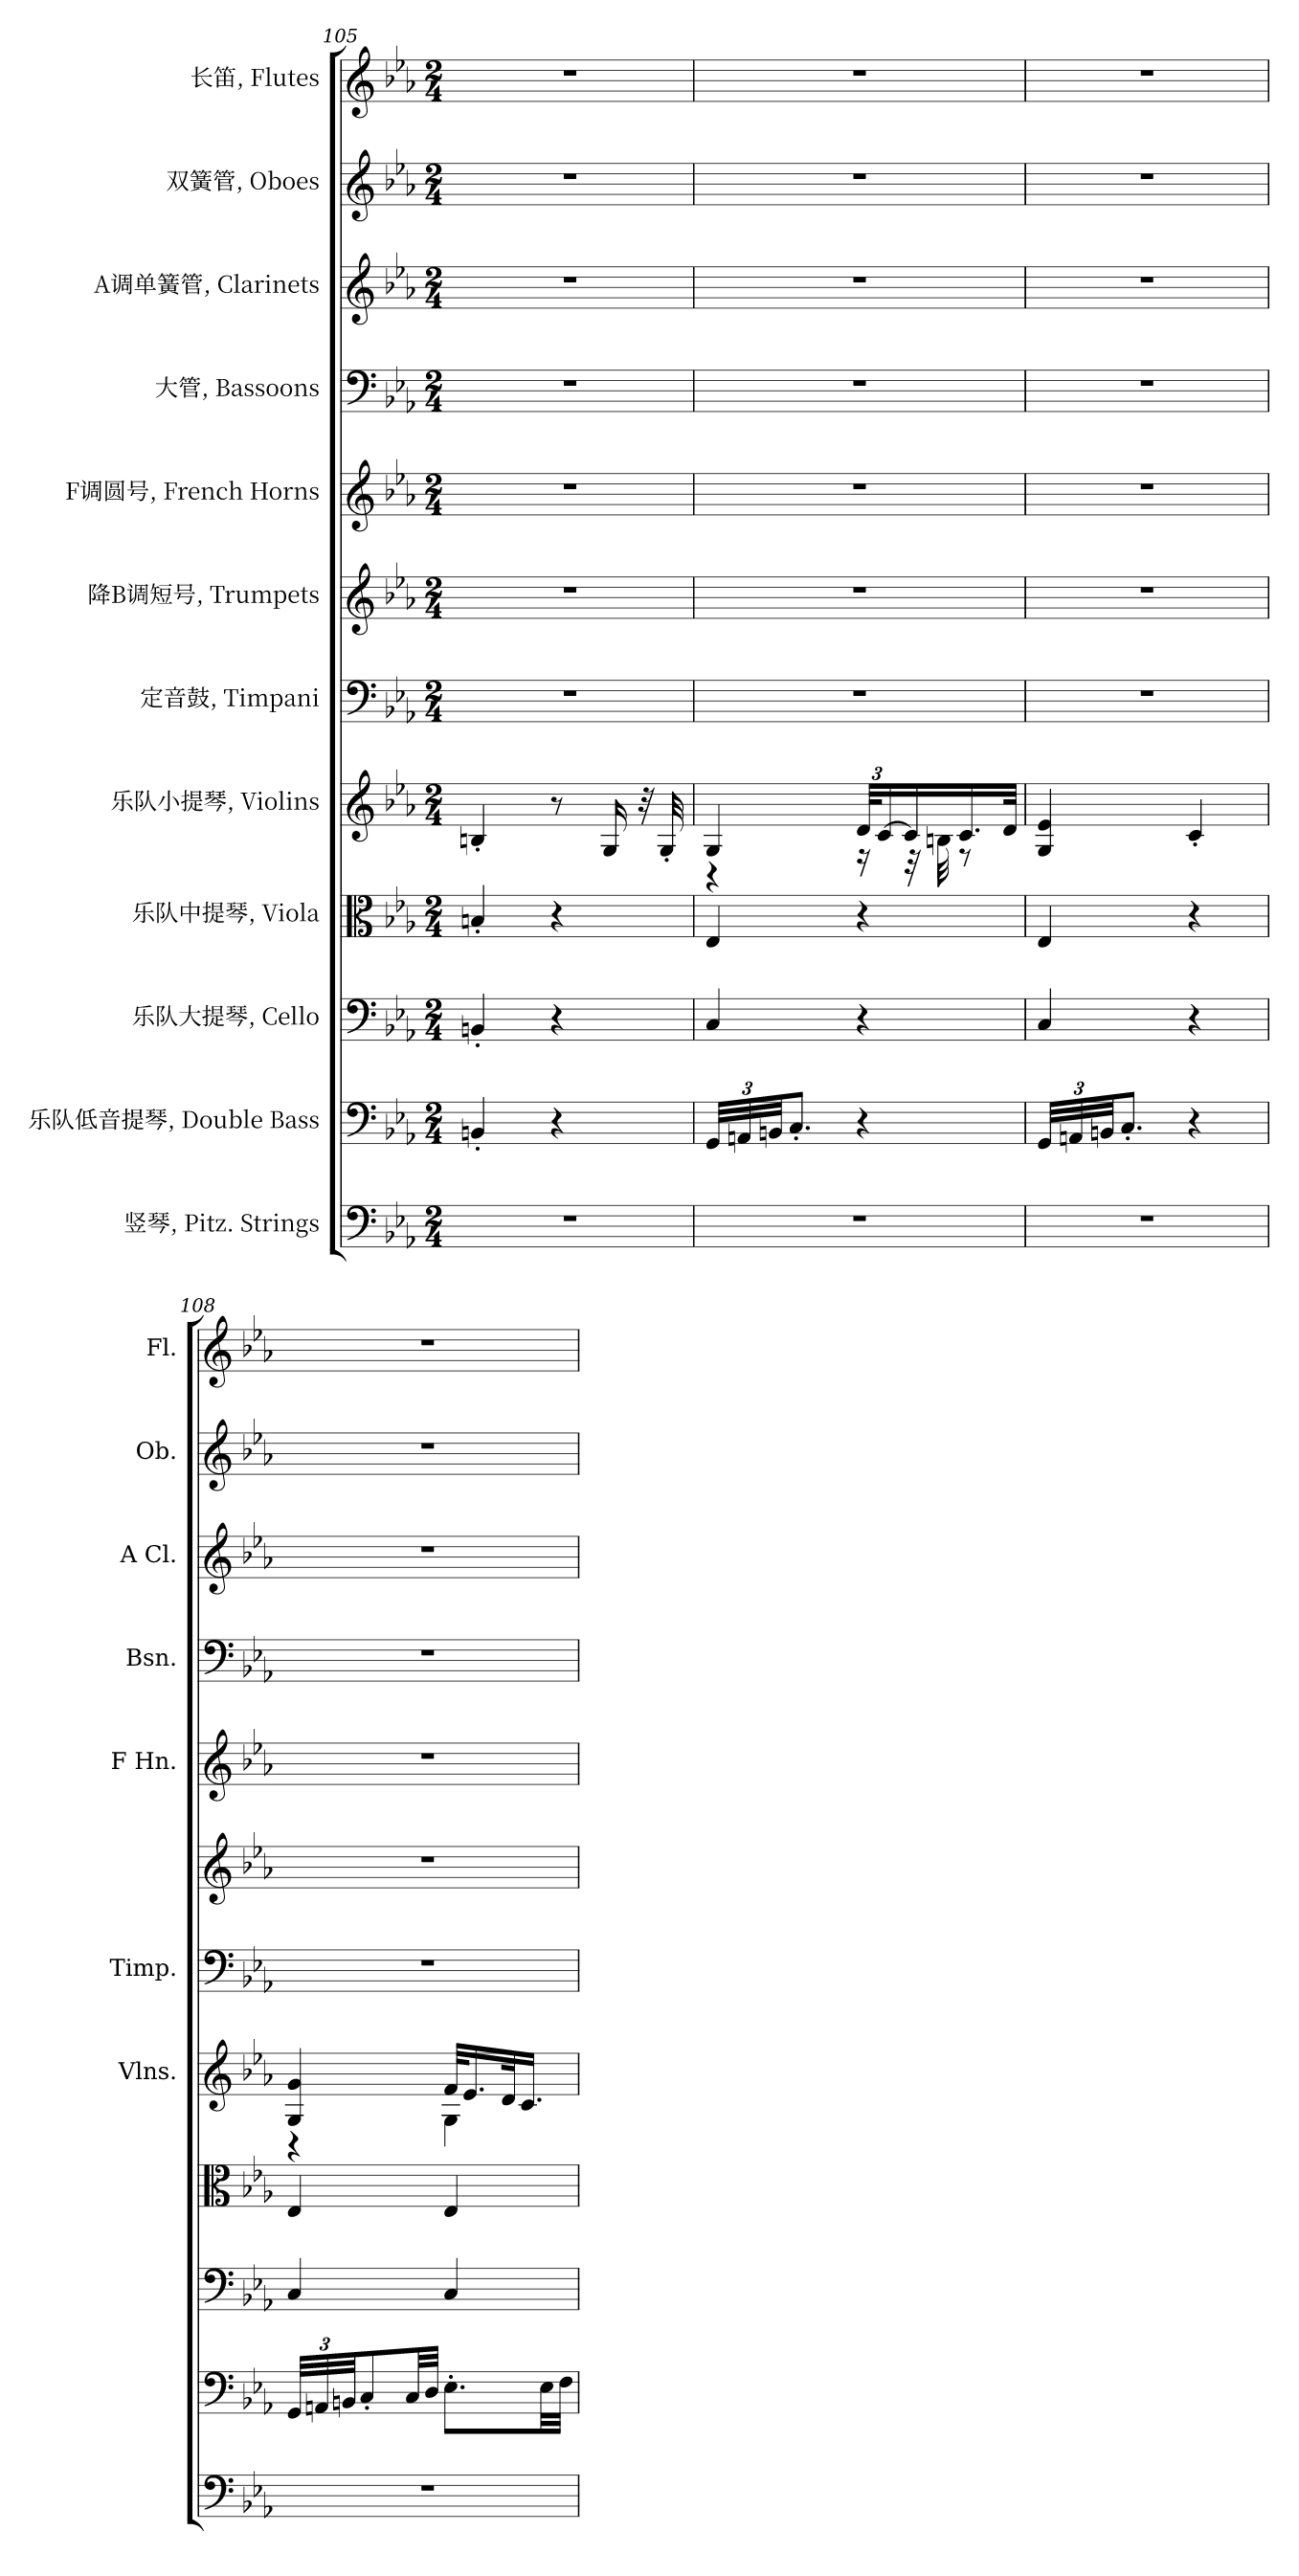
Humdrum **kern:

**kern	**kern	**kern	**kern	**kern	**kern	**kern	**kern	**kern	**kern	**kern	**kern
*part12	*part11	*part10	*part9	*part8	*part7	*part6	*part5	*part4	*part3	*part2	*part1
*staff12	*staff11	*staff10	*staff9	*staff8	*staff7	*staff6	*staff5	*staff4	*staff3	*staff2	*staff1
*I"竖琴, Pitz. Strings	*I"乐队低音提琴, Double Bass	*I"乐队大提琴, Cello	*I"乐队中提琴, Viola	*I"乐队小提琴, Violins	*I"定音鼓, Timpani	*I"降B调短号, Trumpets	*I"F调圆号, French Horns	*I"大管, Bassoons	*I"A调单簧管, Clarinets	*I"双簧管, Oboes	*I"长笛, Flutes
*	*	*	*	*I'Vlns.	*I'Timp.	*	*I'F Hn.	*I'Bsn.	*I'A Cl.	*I'Ob.	*I'Fl.
*clefF4	*clefF4	*clefF4	*clefC3	*clefG2	*clefF4	*clefG2	*clefG2	*clefF4	*clefG2	*clefG2	*clefG2
*	*ITrd7c12	*	*	*	*	*ITrd1c2	*ITrd4c7	*	*ITrd2c3	*	*
*k[b-e-a-]	*k[b-e-a-]	*k[b-e-a-]	*k[b-e-a-]	*k[b-e-a-]	*k[b-e-a-]	*k[b-e-a-d-g-]	*k[b-e-a-d-]	*k[b-e-a-]	*k[]	*k[b-e-a-]	*k[b-e-a-]
*M2/4	*M2/4	*M2/4	*M2/4	*M2/4	*M2/4	*M2/4	*M2/4	*M2/4	*M2/4	*M2/4	*M2/4
=105	=105	=105	=105	=105	=105	=105	=105	=105	=105	=105	=105
2r	4BBBn'/	4BBn'/	4Bn'/	4Bn'/	2r	2r	2r	2r	2r	2r	2r
.	4r	4r	4r	8r	.	.	.	.	.	.	.
.	.	.	.	16G/	.	.	.	.	.	.	.
.	.	.	.	32r	.	.	.	.	.	.	.
.	.	.	.	32G'/	.	.	.	.	.	.	.
=106	=106	=106	=106	=106	=106	=106	=106	=106	=106	=106	=106
*	*Xbrackettup	*	*	*	*	*	*	*	*	*	*
*	*	*	*	*^	*	*	*	*	*	*	*
2r	48GGG/LLL	4C/	4E-/	4G/	4r	2r	2r	2r	2r	2r	2r	2r
.	48AAAn/	.	.	.	.	.	.	.	.	.	.	.
.	48BBBn/JJ	.	.	.	.	.	.	.	.	.	.	.
.	8.CC'/J	.	.	.	.	.	.	.	.	.	.	.
*	*	*	*	*Xbrackettup	*	*	*	*	*	*	*	*
.	4r	4r	4r	48d/KLL	16r	.	.	.	.	.	.	.
.	.	.	.	[24c/	.	.	.	.	.	.	.	.
.	.	.	.	16c/]	32r	.	.	.	.	.	.	.
.	.	.	.	.	32Bn\	.	.	.	.	.	.	.
.	.	.	.	16.c/	8r	.	.	.	.	.	.	.
.	.	.	.	32d/JJk	.	.	.	.	.	.	.	.
*	*	*	*	*v	*v	*	*	*	*	*	*	*
=107	=107	=107	=107	=107	=107	=107	=107	=107	=107	=107	=107
2r	48GGG/LLL	4C/	4E-/	4G/ 4e-/	2r	2r	2r	2r	2r	2r	2r
.	48AAAn/	.	.	.	.	.	.	.	.	.	.
.	48BBBn/JJ	.	.	.	.	.	.	.	.	.	.
.	8.CC'/J	.	.	.	.	.	.	.	.	.	.
.	4r	4r	4r	4c'/	.	.	.	.	.	.	.
!!LO:PB:g=z
=108	=108	=108	=108	=108	=108	=108	=108	=108	=108	=108	=108
*	*	*	*	*^	*	*	*	*	*	*	*
2r	48GGG/LLL	4C/	4E-/	4G/ 4g/	4r	2r	2r	2r	2r	2r	2r	2r
.	48AAAn/	.	.	.	.	.	.	.	.	.	.	.
.	48BBBn/JJ	.	.	.	.	.	.	.	.	.	.	.
.	8CC'/	.	.	.	.	.	.	.	.	.	.	.
.	32CC/LL	.	.	.	.	.	.	.	.	.	.	.
.	32DD/JJJ	.	.	.	.	.	.	.	.	.	.	.
.	8.EE-'\L	4C/	4E-/	32f/KLL	4G\	.	.	.	.	.	.	.
.	.	.	.	16.e-/	.	.	.	.	.	.	.	.
.	.	.	.	32d/K	.	.	.	.	.	.	.	.
.	.	.	.	16.c/JJ	.	.	.	.	.	.	.	.
.	32EE-\LL	.	.	.	.	.	.	.	.	.	.	.
.	32FF\JJJ	.	.	.	.	.	.	.	.	.	.	.
*	*	*	*	*v	*v	*	*	*	*	*	*	*
=	=	=	=	=	=	=	=	=	=	=	=
*-	*-	*-	*-	*-	*-	*-	*-	*-	*-	*-	*-
